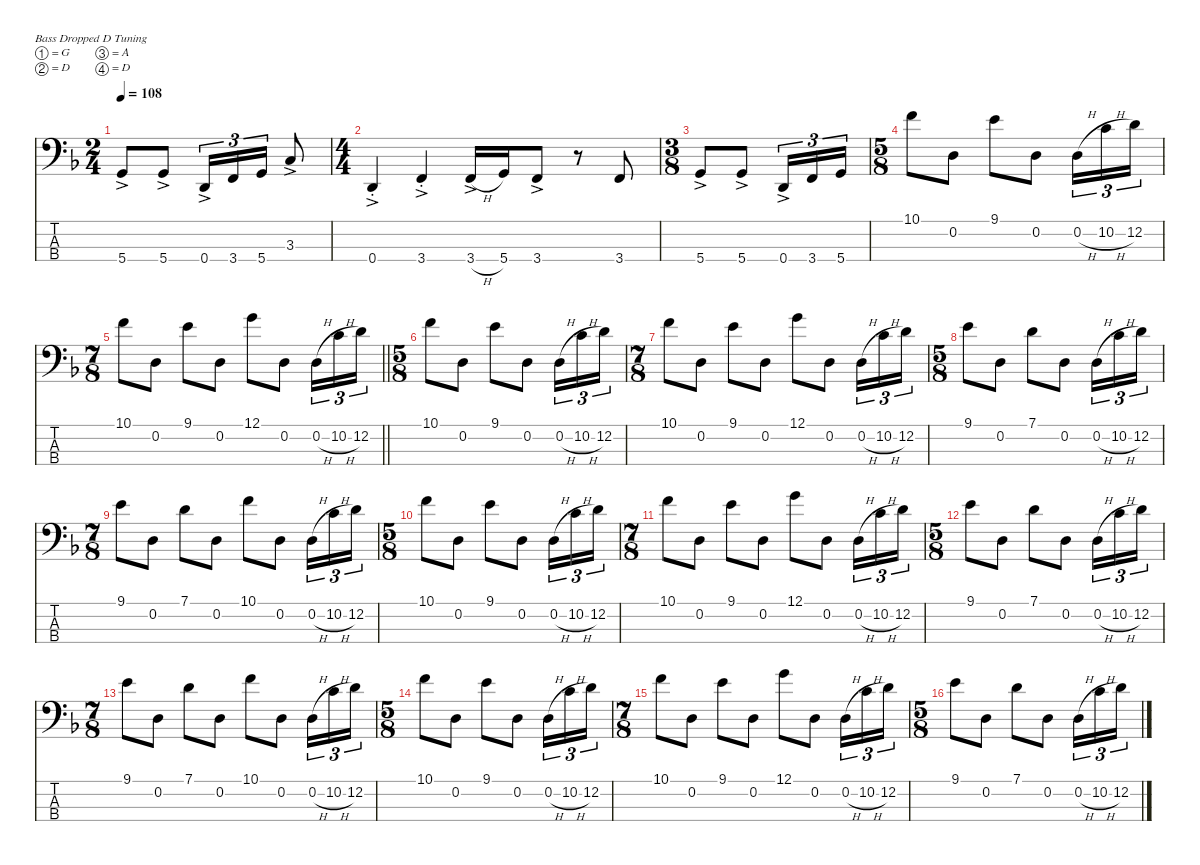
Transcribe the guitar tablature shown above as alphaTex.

\defaultSystemsLayout 4
\hideDynamics
\bracketExtendMode nobrackets
\singleTrackTrackNamePolicy hidden
\multiTrackTrackNamePolicy hidden
\firstSystemTrackNameMode fullname
\firstSystemTrackNameOrientation horizontal
\otherSystemsTrackNameOrientation horizontal
\track ("Bass - hidden" "el.bs.") {instrument electricbasspick}
\staff {score tabs}
\tuning (G2 D2 A1 D1)
\ts (2 4)
\beaming (8 2 2 2 2)
\tempo 108
\clef f4
\ks dminor
5.4{ac acc forcenatural}.8{dy f} 5.4{ac acc forcenatural}.8 0.4{ac acc forcenatural}.16{tu (3 2)} 3.4{acc forcenatural}.16{tu (3 2)} 5.4{acc forcenatural}.16{tu (3 2)} 3.3{ac acc forcenatural}.8 |
\ts (4 4)
\beaming (8 2 2 2 2)
0.4{ac st acc forcenatural}.4 3.4{ac st acc forcenatural}.4 3.4{h ac acc forcenatural}.16 5.4{acc forcenatural}.16 3.4{ac acc forcenatural}.8 r.8 3.4{acc forcenatural}.8 |
\ts (3 8)
\beaming (8 2 2 2 2)
5.4{ac acc forcenatural}.8 5.4{ac acc forcenatural}.8 0.4{ac acc forcenatural}.16{tu (3 2)} 3.4{acc forcenatural}.16{tu (3 2)} 5.4{acc forcenatural}.16{tu (3 2)} |
\ts (5 8)
\beaming (8 2 2 2 2)
10.1{acc forcenatural}.8 0.2{acc forcenatural}.8 9.1{acc forcenatural}.8 0.2{acc forcenatural}.8 0.2{h acc forcenatural}.16{tu (3 2)} 10.2{h acc forcenatural}.16{tu (3 2)} 12.2{acc forcenatural}.16{tu (3 2)} |
\ts (7 8)
\beaming (8 2 2 2 2)
\barLineRight lightlight
10.1{acc forcenatural}.8 0.2{acc forcenatural}.8 9.1{acc forcenatural}.8 0.2{acc forcenatural}.8 12.1{acc forcenatural}.8 0.2{acc forcenatural}.8 0.2{h acc forcenatural}.16{tu (3 2)} 10.2{h acc forcenatural}.16{tu (3 2)} 12.2{acc forcenatural}.16{tu (3 2)} |
\ts (5 8)
\beaming (8 2 2 2 2)
10.1{acc forcenatural}.8 0.2{acc forcenatural}.8 9.1{acc forcenatural}.8 0.2{acc forcenatural}.8 0.2{h acc forcenatural}.16{tu (3 2)} 10.2{h acc forcenatural}.16{tu (3 2)} 12.2{acc forcenatural}.16{tu (3 2)} |
\ts (7 8)
\beaming (8 2 2 2 2)
10.1{acc forcenatural}.8 0.2{acc forcenatural}.8 9.1{acc forcenatural}.8 0.2{acc forcenatural}.8 12.1{acc forcenatural}.8 0.2{acc forcenatural}.8 0.2{h acc forcenatural}.16{tu (3 2)} 10.2{h acc forcenatural}.16{tu (3 2)} 12.2{acc forcenatural}.16{tu (3 2)} |
\ts (5 8)
\beaming (8 2 2 2 2)
9.1{acc forcenatural}.8 0.2{acc forcenatural}.8 7.1{acc forcenatural}.8 0.2{acc forcenatural}.8 0.2{h acc forcenatural}.16{tu (3 2)} 10.2{h acc forcenatural}.16{tu (3 2)} 12.2{acc forcenatural}.16{tu (3 2)} |
\ts (7 8)
\beaming (8 2 2 2 2)
9.1{acc forcenatural}.8 0.2{acc forcenatural}.8 7.1{acc forcenatural}.8 0.2{acc forcenatural}.8 10.1{acc forcenatural}.8 0.2{acc forcenatural}.8 0.2{h acc forcenatural}.16{tu (3 2)} 10.2{h acc forcenatural}.16{tu (3 2)} 12.2{acc forcenatural}.16{tu (3 2)} |
\ts (5 8)
\beaming (8 2 2 2 2)
10.1{acc forcenatural}.8 0.2{acc forcenatural}.8 9.1{acc forcenatural}.8 0.2{acc forcenatural}.8 0.2{h acc forcenatural}.16{tu (3 2)} 10.2{h acc forcenatural}.16{tu (3 2)} 12.2{acc forcenatural}.16{tu (3 2)} |
\ts (7 8)
\beaming (8 2 2 2 2)
10.1{acc forcenatural}.8 0.2{acc forcenatural}.8 9.1{acc forcenatural}.8 0.2{acc forcenatural}.8 12.1{acc forcenatural}.8 0.2{acc forcenatural}.8 0.2{h acc forcenatural}.16{tu (3 2)} 10.2{h acc forcenatural}.16{tu (3 2)} 12.2{acc forcenatural}.16{tu (3 2)} |
\ts (5 8)
\beaming (8 2 2 2 2)
9.1{acc forcenatural}.8 0.2{acc forcenatural}.8 7.1{acc forcenatural}.8 0.2{acc forcenatural}.8 0.2{h acc forcenatural}.16{tu (3 2)} 10.2{h acc forcenatural}.16{tu (3 2)} 12.2{acc forcenatural}.16{tu (3 2)} |
\ts (7 8)
\beaming (8 2 2 2 2)
9.1{acc forcenatural}.8 0.2{acc forcenatural}.8 7.1{acc forcenatural}.8 0.2{acc forcenatural}.8 10.1{acc forcenatural}.8 0.2{acc forcenatural}.8 0.2{h acc forcenatural}.16{tu (3 2)} 10.2{h acc forcenatural}.16{tu (3 2)} 12.2{acc forcenatural}.16{tu (3 2)} |
\ts (5 8)
\beaming (8 2 2 2 2)
10.1{acc forcenatural}.8 0.2{acc forcenatural}.8 9.1{acc forcenatural}.8 0.2{acc forcenatural}.8 0.2{h acc forcenatural}.16{tu (3 2)} 10.2{h acc forcenatural}.16{tu (3 2)} 12.2{acc forcenatural}.16{tu (3 2)} |
\ts (7 8)
\beaming (8 2 2 2 2)
10.1{acc forcenatural}.8 0.2{acc forcenatural}.8 9.1{acc forcenatural}.8 0.2{acc forcenatural}.8 12.1{acc forcenatural}.8 0.2{acc forcenatural}.8 0.2{h acc forcenatural}.16{tu (3 2)} 10.2{h acc forcenatural}.16{tu (3 2)} 12.2{acc forcenatural}.16{tu (3 2)} |
\ts (5 8)
\beaming (8 2 2 2 2)
9.1{acc forcenatural}.8 0.2{acc forcenatural}.8 7.1{acc forcenatural}.8 0.2{acc forcenatural}.8 0.2{h acc forcenatural}.16{tu (3 2)} 10.2{h acc forcenatural}.16{tu (3 2)} 12.2{acc forcenatural}.16{tu (3 2)}
